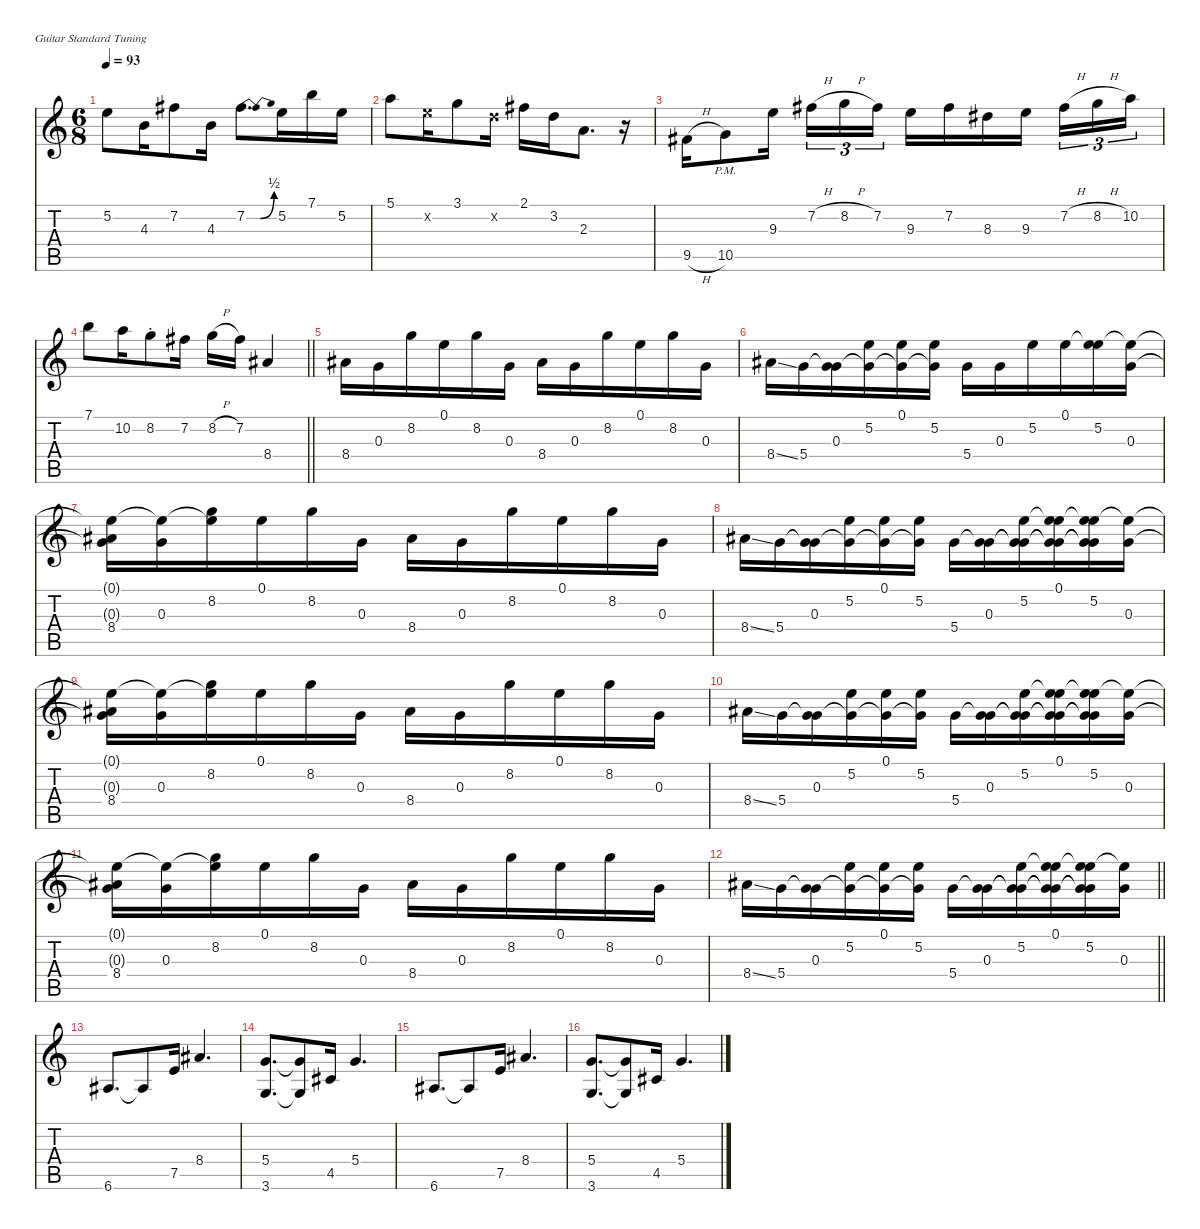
\defaultSystemsLayout 4
\hideDynamics
\bracketExtendMode nobrackets
\singleTrackTrackNamePolicy hidden
\multiTrackTrackNamePolicy hidden
\firstSystemTrackNameMode fullname
\firstSystemTrackNameOrientation horizontal
\otherSystemsTrackNameOrientation horizontal
\track ("Rhythm Guitar 1 [Mikael Akerfeldt + Pete" "dist.guit.") {defaultSystemsLayout 4 mute instrument distortionguitar}
\staff {score tabs}
\tuning (E4 B3 G3 D3 A2 E2)
\ts (6 8)
\tempo 93
\clef g2
\ks c
5.2.8{dy mf beam Down} 4.3.16{beam Down} 7.2{acc #}.8{beam Down} 4.3.16{beam Down} 7.2{be (bendrelease 0 0 39.999998399999996 2 45 2 30 0) acc #}.8{d beam Down} 5.2.16{beam Down} 7.1.16{beam Down} 5.2.16{beam Down} |
5.1.8{beam Down} 5.2{x}.16{beam Down} 3.1.8{beam Down} 3.2{x}.16{beam Down} 2.1{acc #}.16{beam Down} 3.2.16{beam Down} 2.3.8{d beam Down} r.16{beam Down} |
9.5{h acc #}.16{beam Down} 10.5{pm}.8{beam Down} 9.3.16{beam Down} 7.2{h acc #}.16{tu (3 2) beam Down} 8.2{h}.16{tu (3 2) beam Down} 7.2{acc #}.16{tu (3 2) beam Down} 9.3.16{beam Down} 7.2{acc #}.16{beam Down} 8.3{acc #}.16{beam Down} 9.3.16{beam Down} 7.2{h acc #}.16{tu (3 2) beam Down} 8.2{h}.16{tu (3 2) beam Down} 10.2.16{tu (3 2) beam Down} |
\barLineRight lightlight
7.1.8{beam Down} 10.2.16{beam Down} 8.2{st}.8{beam Down} 7.2{acc #}.16{beam Down} 8.2{h}.16{beam Down} 7.2{acc #}.16{beam Down} 8.4{acc #}.4{beam Up} |
8.4{acc #}.16{instrument acousticguitarsteel beam Down} 0.3.16{beam Down} 8.2.16{beam Down} 0.1.16{beam Down} 8.2.16{beam Down} 0.3.16{beam Down} 8.4{acc #}.16{beam Down} 0.3.16{beam Down} 8.2.16{beam Down} 0.1.16{beam Down} 8.2.16{beam Down} 0.3.16{beam Down} |
8.4{ss acc #}.16{beam Down} 5.4.16{beam Down} (0.3 5.4{t}).16{beam Down} (5.2 5.4{t}).16{beam Down} (0.1 5.4{t}).16{beam Down} (5.2 5.4{t}).16{beam Down} 5.4.16{beam Down} 0.3.16{beam Down} 5.2.16{beam Down} 0.1.16{beam Down} (0.1{t} 5.2).16{beam Down} (0.1{t} 0.3).16{beam Down} |
(0.1{t} 0.3{t} 8.4{acc #}).16{beam Down} (0.1{t} 0.3).16{beam Down} (0.1{t} 8.2).16{beam Down} 0.1.16{beam Down} 8.2.16{beam Down} 0.3.16{beam Down} 8.4{acc #}.16{beam Down} 0.3.16{beam Down} 8.2.16{beam Down} 0.1.16{beam Down} 8.2.16{beam Down} 0.3.16{beam Down} |
8.4{ss acc #}.16{beam Down} 5.4.16{beam Down} (0.3 5.4{t}).16{beam Down} (5.2 5.4{t}).16{beam Down} (0.1 5.4{t}).16{beam Down} (5.2 5.4{t}).16{beam Down} 5.4.16{beam Down} (0.3 5.4{t}).16{beam Down} (5.2 0.3{t} 5.4{t}).16{beam Down} (0.1 5.2{t} 0.3{t} 5.4{t}).16{beam Down} (0.1{t} 5.2 0.3{t} 5.4{t}).16{beam Down} (0.1{t} 0.3).16{beam Down} |
(0.1{t} 0.3{t} 8.4{acc #}).16{beam Down} (0.1{t} 0.3).16{beam Down} (0.1{t} 8.2).16{beam Down} 0.1.16{beam Down} 8.2.16{beam Down} 0.3.16{beam Down} 8.4{acc #}.16{beam Down} 0.3.16{beam Down} 8.2.16{beam Down} 0.1.16{beam Down} 8.2.16{beam Down} 0.3.16{beam Down} |
8.4{ss acc #}.16{beam Down} 5.4.16{beam Down} (0.3 5.4{t}).16{beam Down} (5.2 5.4{t}).16{beam Down} (0.1 5.4{t}).16{beam Down} (5.2 5.4{t}).16{beam Down} 5.4.16{beam Down} (0.3 5.4{t}).16{beam Down} (5.2 0.3{t} 5.4{t}).16{beam Down} (0.1 5.2{t} 0.3{t} 5.4{t}).16{beam Down} (0.1{t} 5.2 0.3{t} 5.4{t}).16{beam Down} (0.1{t} 0.3).16{beam Down} |
(0.1{t} 0.3{t} 8.4{acc #}).16{beam Down} (0.1{t} 0.3).16{beam Down} (0.1{t} 8.2).16{beam Down} 0.1.16{beam Down} 8.2.16{beam Down} 0.3.16{beam Down} 8.4{acc #}.16{beam Down} 0.3.16{beam Down} 8.2.16{beam Down} 0.1.16{beam Down} 8.2.16{beam Down} 0.3.16{beam Down} |
\barLineRight lightlight
8.4{ss acc #}.16{beam Down} 5.4.16{beam Down} (0.3 5.4{t}).16{beam Down} (5.2 5.4{t}).16{beam Down} (0.1 5.4{t}).16{beam Down} (5.2 5.4{t}).16{beam Down} 5.4.16{beam Down} (0.3 5.4{t}).16{beam Down} (5.2 0.3{t} 5.4{t}).16{beam Down} (0.1 5.2{t} 0.3{t} 5.4{t}).16{beam Down} (0.1{t} 5.2 0.3{t} 5.4{t}).16{beam Down} (0.1{t} 0.3).16{beam Down} |
6.6{acc #}.8{d dy f instrument distortionguitar beam Up} 6.6{t acc #}.8{beam Up} 7.5.16{beam Up} 8.4{acc #}.4{d beam Up} |
(5.4 3.6).8{d beam Up} (5.4{t} 3.6{t}).8{beam Up} 4.5{acc #}.16{beam Up} 5.4.4{d beam Up} |
6.6{acc #}.8{d beam Up} 6.6{t acc #}.8{beam Up} 7.5.16{beam Up} 8.4{acc #}.4{d beam Up} |
(5.4 3.6).8{d beam Up} (5.4{t} 3.6{t}).8{beam Up} 4.5{acc #}.16{beam Up} 5.4.4{d beam Up}
